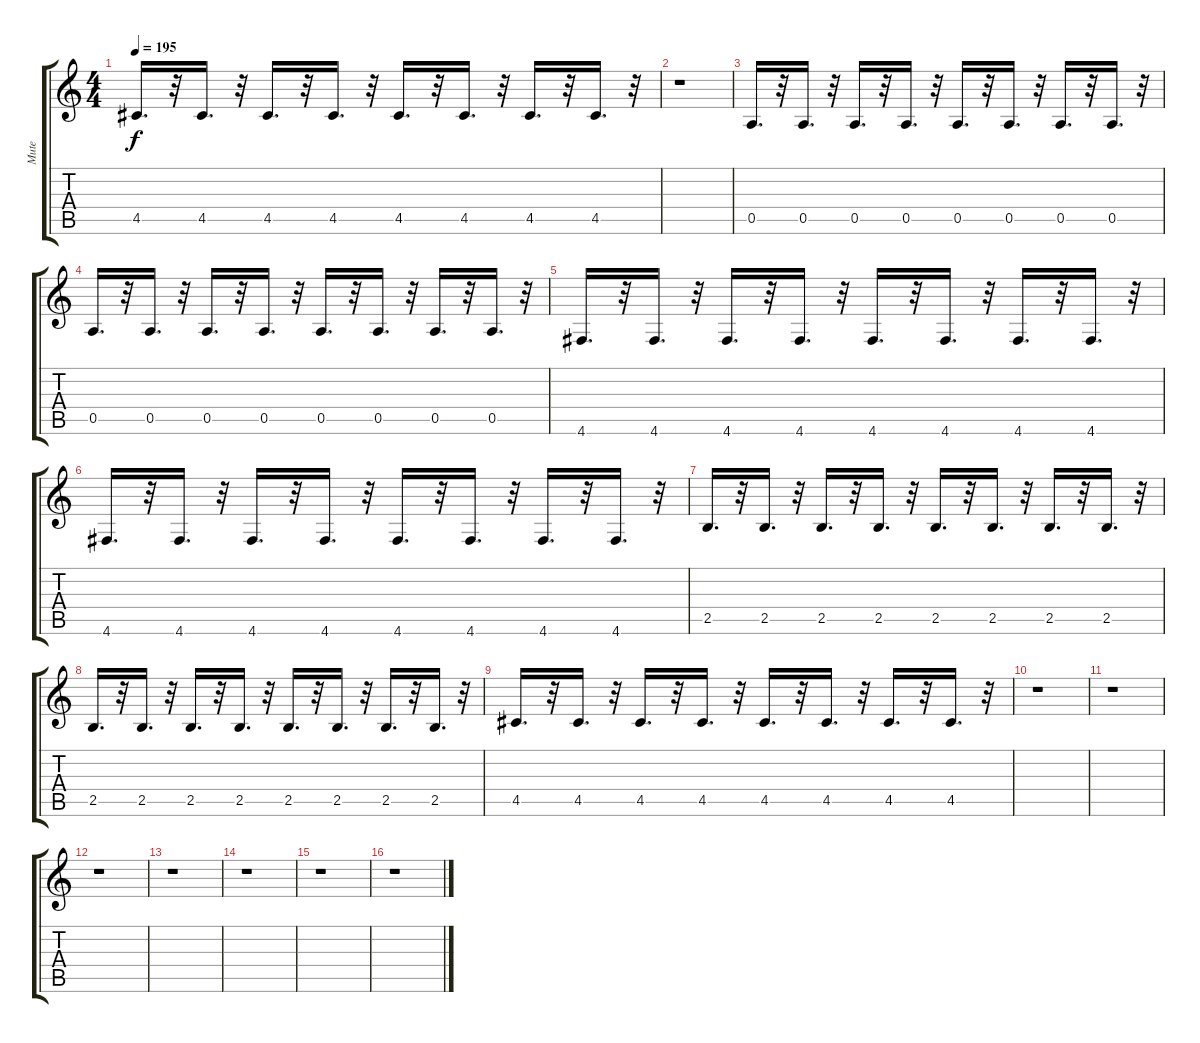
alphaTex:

\track ("Mute" "Mute") {instrument electricguitarmuted}
\staff {score tabs}
\tuning (E4 B3 G3 D3 A2 D2) {hide}
\ts (4 4)
\tempo 195
\clef g2
\ks c
4.5.16{d dy f} r.32 4.5.16{d} r.32 4.5.16{d} r.32 4.5.16{d} r.32 4.5.16{d} r.32 4.5.16{d} r.32 4.5.16{d} r.32 4.5.16{d} r.32 |
r.1 |
0.5.16{d} r.32 0.5.16{d} r.32 0.5.16{d} r.32 0.5.16{d} r.32 0.5.16{d} r.32 0.5.16{d} r.32 0.5.16{d} r.32 0.5.16{d} r.32 |
0.5.16{d} r.32 0.5.16{d} r.32 0.5.16{d} r.32 0.5.16{d} r.32 0.5.16{d} r.32 0.5.16{d} r.32 0.5.16{d} r.32 0.5.16{d} r.32 |
4.6.16{d} r.32 4.6.16{d} r.32 4.6.16{d} r.32 4.6.16{d} r.32 4.6.16{d} r.32 4.6.16{d} r.32 4.6.16{d} r.32 4.6.16{d} r.32 |
4.6.16{d} r.32 4.6.16{d} r.32 4.6.16{d} r.32 4.6.16{d} r.32 4.6.16{d} r.32 4.6.16{d} r.32 4.6.16{d} r.32 4.6.16{d} r.32 |
2.5.16{d} r.32 2.5.16{d} r.32 2.5.16{d} r.32 2.5.16{d} r.32 2.5.16{d} r.32 2.5.16{d} r.32 2.5.16{d} r.32 2.5.16{d} r.32 |
2.5.16{d} r.32 2.5.16{d} r.32 2.5.16{d} r.32 2.5.16{d} r.32 2.5.16{d} r.32 2.5.16{d} r.32 2.5.16{d} r.32 2.5.16{d} r.32 |
4.5.16{d} r.32 4.5.16{d} r.32 4.5.16{d} r.32 4.5.16{d} r.32 4.5.16{d} r.32 4.5.16{d} r.32 4.5.16{d} r.32 4.5.16{d} r.32 |
r.1 |
r.1 |
r.1 |
r.1 |
r.1 |
r.1 |
r.1
